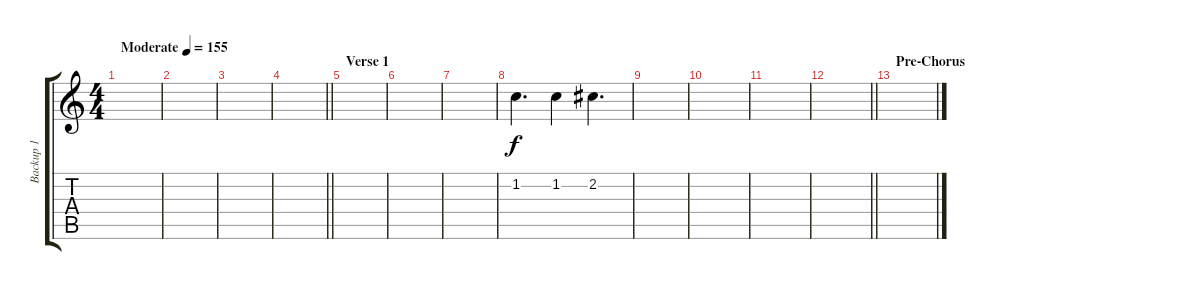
\track ("Backup 1" "Backup 1") {instrument electricguitarjazz}
\staff {score tabs}
\tuning (E4 B3 G3 D3 A2 E2) {hide}
\ts (4 4)
\tempo (155 "Moderate")
\clef g2
\ks c
|
|
|
\barLineRight lightlight
|
\section ("" "Verse 1")
|
|
|
1.2.4{d} 1.2.4 2.2.4{d} |
|
|
|
\barLineRight lightlight
|
\section ("" "Pre-Chorus")
